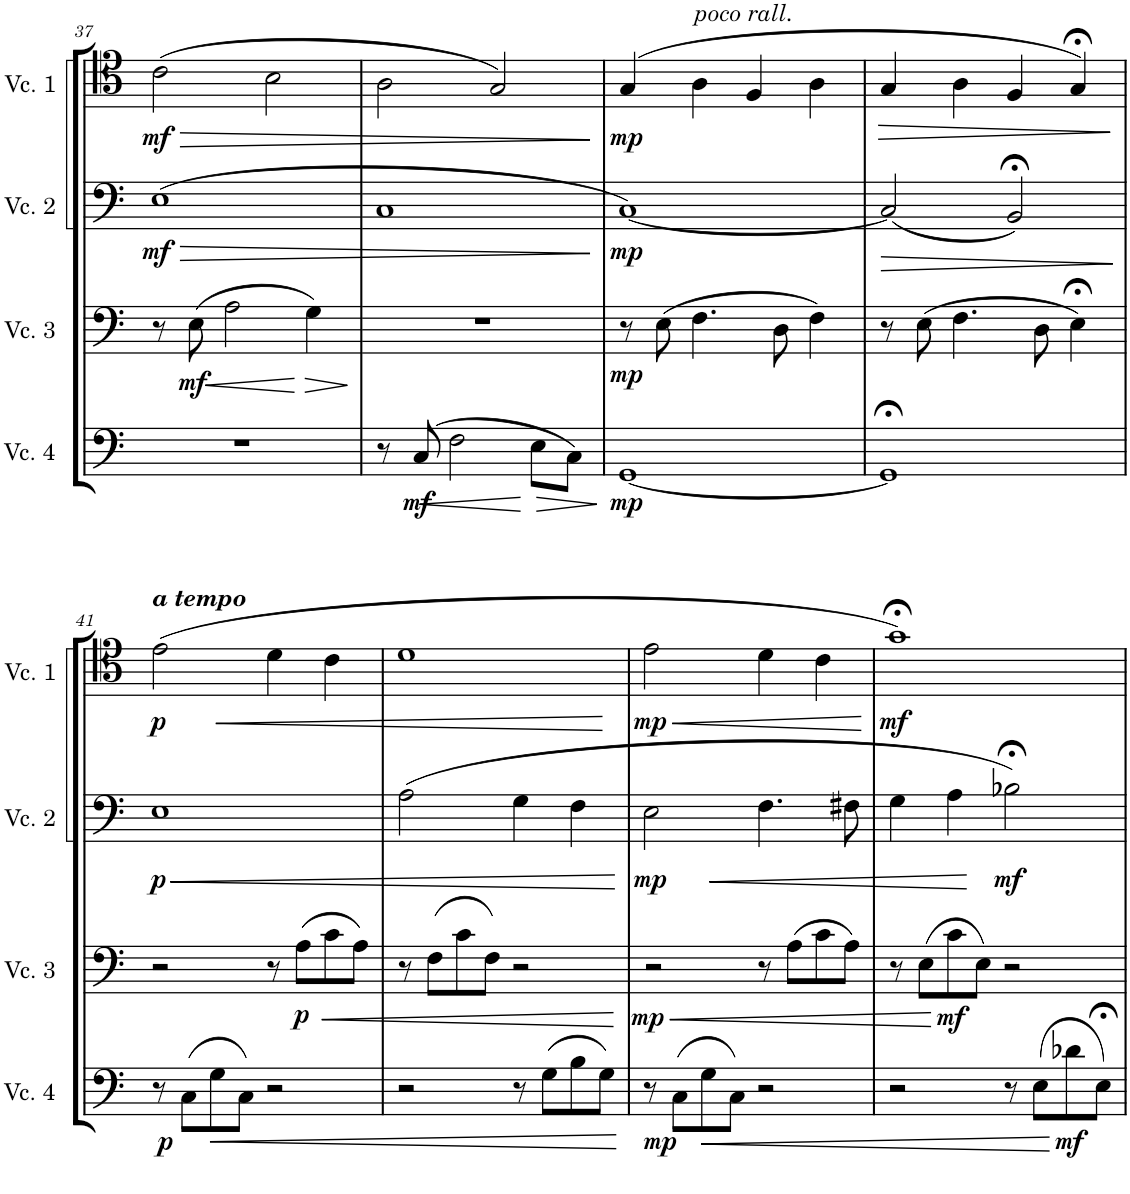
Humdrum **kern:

**kern	**dynam	**kern	**dynam	**kern	**dynam	**kern	**dynam
*part4	*part4	*part3	*part3	*part2	*part2	*part1	*part1
*staff4	*staff4	*staff3	*staff3	*staff2	*staff2	*staff1	*staff1
*I"Cello 4	*	*I"Cello 3	*	*I"Cello 2	*	*I"Cello 1	*
!!LO:PB:g=z
*clefF4	*	*clefF4	*	*clefF4	*	*clefC4	*
*k[]	*	*k[]	*	*k[]	*	*k[]	*
*M4/4	*	*M4/4	*	*M4/4	*	*M4/4	*
*met(c)	*	*met(c)	*	*met(c)	*	*met(c)	*
=37	=37	=37	=37	=37	=37	=37	=37
!	!	!	!	!	!LO:HP:b	!	!LO:HP:b
!	!	!	!	!	!LO:DY:n=1:b	!	!LO:DY:n=1:b
1r	.	8r	.	(1E	> mf	(2c\	> mf
!	!	!	!LO:DY:b	!	!	!	!
.	.	(8E\	mf	.	.	.	.
!	!	!	!LO:HP:b	!	!	!	!
.	.	2A\	<	.	.	.	.
.	.	.	.	.	.	2B\	.
!	!	!	!LO:HP:n=1:b	!	!	!	!
.	.	4G\)	[ >	.	.	.	.
.	.	.	]	.	.	.	.
=38	=38	=38	=38	=38	=38	=38	=38
8r	.	1r	.	1C	.	2A\	.
!	!LO:DY:b	!	!	!	!	!	!
(8C/	mf	.	.	.	.	.	.
!	!LO:HP:b	!	!	!	!	!	!
2F\	<	.	.	.	.	.	.
.	.	.	.	.	.	2G/)	.
!	!LO:HP:n=1:b	!	!	!	!	!	!
8E\L	[ >	.	.	.	.	.	.
8C\J)	.	.	.	.	.	.	.
.	]	.	.	.	]	.	]
=39	=39	=39	=39	=39	=39	=39	=39
!	!LO:DY:b	!	!LO:DY:b	!	!LO:DY:b	!	!LO:DY:b
[1GG	mp	8r	mp	[1C)	mp	(4G/	mp
.	.	(8E\	.	.	.	.	.
!	!	!	!	!	!	!LO:TX:a:i:t=poco rall	!
!	!	!	!	!	!	!LO:TX:a:t=.	!
.	.	4.F\	.	.	.	4A\	.
.	.	.	.	.	.	4F/	.
.	.	8D\	.	.	.	.	.
.	.	4F\)	.	.	.	4A\	.
=40	=40	=40	=40	=40	=40	=40	=40
!	!	!	!	!	!LO:HP:b	!	!LO:HP:b
1GG;<]	.	8r	.	(2C/]	>	4G/	>
.	.	(8E\	.	.	.	.	.
.	.	4.F\	.	.	.	4A\	.
.	.	.	.	2BB;</)	.	4F/	.
.	.	8D\	.	.	.	.	.
.	.	4E;<\)	.	.	.	4G;</)	.
.	.	.	.	.	]	.	]
!!LO:LB:g=z
=41	=41	=41	=41	=41	=41	=41	=41
!	!	!	!	!	!	!LO:TX:a:Bi:t=a tempo	!
!	!LO:DY:b	!	!	!	!LO:HP:b	!	!LO:HP:b
!	!	!	!	!	!LO:DY:n=1:b	!	!LO:DY:n=1:b
8r	p	2r	.	1E	< p	(2e\	< p
(8C\L	.	.	.	.	.	.	.
!	!LO:HP:b	!	!	!	!	!	!
8G\	<	.	.	.	.	.	.
8C\J)	.	.	.	.	.	.	.
2r	.	8r	.	.	.	4d\	.
!	!	!	!LO:DY:b	!	!	!	!
.	.	(8A\L	p	.	.	.	.
!	!	!	!LO:HP:b	!	!	!	!
.	.	8c\	<	.	.	4c\	.
.	.	8A\J)	.	.	.	.	.
=42	=42	=42	=42	=42	=42	=42	=42
2r	.	8r	.	(2A\	.	1d	.
.	.	(8F\L	.	.	.	.	.
.	.	8c\	.	.	.	.	.
.	.	8F\J)	.	.	.	.	.
8r	.	2r	.	4G\	.	.	.
(8G\L	.	.	.	.	.	.	.
8B\	.	.	.	4F\	.	.	.
8G\J)	.	.	.	.	.	.	.
.	[	.	[	.	[	.	[
=43	=43	=43	=43	=43	=43	=43	=43
!	!	!	!LO:HP:b	!	!LO:HP:b	!	!LO:HP:b
!	!	!	!LO:DY:n=1:b	!	!LO:DY:n=1:b	!	!LO:DY:n=1:b
8r	.	2r	< mp	2E\	< mp	2e\	< mp
!	!LO:DY:b	!	!	!	!	!	!
(8C\L	mp	.	.	.	.	.	.
!	!LO:HP:b	!	!	!	!	!	!
8G\	<	.	.	.	.	.	.
8C\J)	.	.	.	.	.	.	.
2r	.	8r	.	4.F\	.	4d\	.
.	.	(8A\L	.	.	.	.	.
.	.	8c\	.	.	.	4c\	.
.	.	8A\J)	.	8F#X\	.	.	.
.	.	.	.	.	.	.	[
=44	=44	=44	=44	=44	=44	=44	=44
!	!	!	!	!	!	!	!LO:DY:b
2r	.	8r	.	4G\	.	1g;<)	mf
.	.	(8E\L	.	.	.	.	.
!	!	!	!LO:DY:n=1:b	!	!	!	!
.	.	8c\	[ mf	4A\	.	.	.
.	.	8E\J)	.	.	.	.	.
!	!	!	!	!	!LO:DY:n=1:b	!	!
8r	.	2r	.	2B-X;<\)	[ mf	.	.
(8E\L	.	.	.	.	.	.	.
!	!LO:DY:n=1:b	!	!	!	!	!	!
8d-X\	[ mf	.	.	.	.	.	.
8E;<\J)	.	.	.	.	.	.	.
=	=	=	=	=	=	=	=
*-	*-	*-	*-	*-	*-	*-	*-
